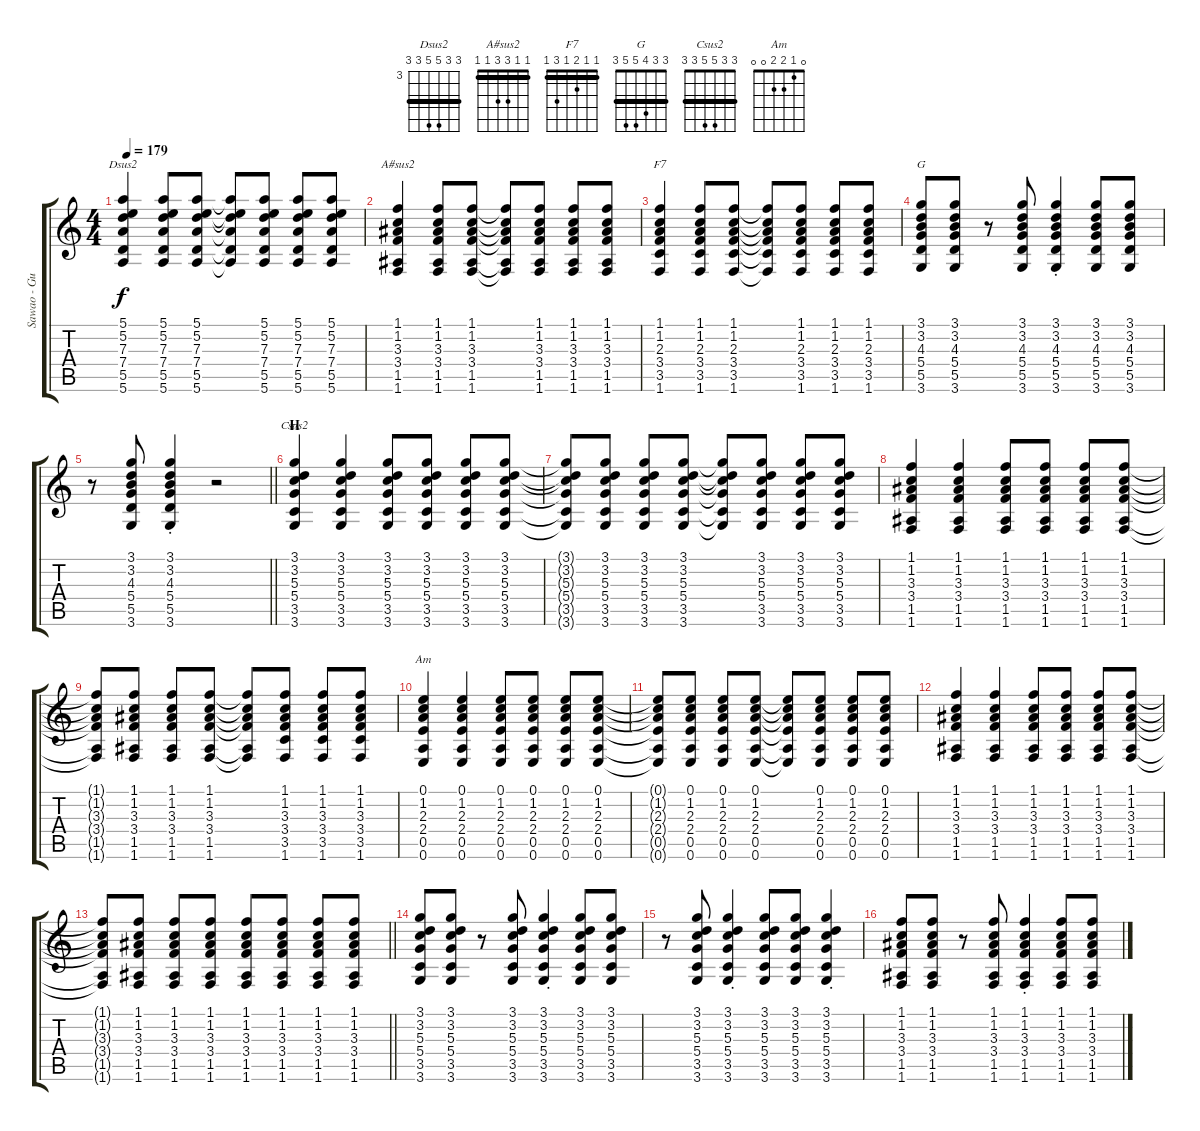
\track ("Sawao - Guit. I" "Sawao - Gu") {instrument overdrivenguitar}
\staff {score tabs}
\tuning (E4 B3 G3 D3 A2 E2) {hide}
\chord ("Dsus2" 5 5 7 7 5 5) {firstfret 3 barre 5}
\chord ("A#sus2" 1 1 3 3 1 1) {barre 1}
\chord ("F7" 1 1 2 1 3 1) {barre 1}
\chord ("G" 3 3 4 5 5 3) {barre 3}
\chord ("Csus2" 3 3 5 5 3 3) {barre 3}
\chord ("Am" 0 1 2 2 0 0)
\ts (4 4)
\tempo 179
\clef g2
\ks c
(5.1 5.2 7.3 7.4 5.5 5.6).4{ch "Dsus2" dy f} (5.1 5.2 7.3 7.4 5.5 5.6).8 (5.1 5.2 7.3 7.4 5.5 5.6).8 (5.1{t} 5.2{t} 7.3{t} 7.4{t} 5.5{t} 5.6{t}).8 (5.1 5.2 7.3 7.4 5.5 5.6).8 (5.1 5.2 7.3 7.4 5.5 5.6).8 (5.1 5.2 7.3 7.4 5.5 5.6).8 |
(1.1 1.2 3.3 3.4 1.5 1.6).4{ch "A#sus2"} (1.1 1.2 3.3 3.4 1.5 1.6).8 (1.1 1.2 3.3 3.4 1.5 1.6).8 (1.1{t} 1.2{t} 3.3{t} 3.4{t} 1.5{t} 1.6{t}).8 (1.1 1.2 3.3 3.4 1.5 1.6).8 (1.1 1.2 3.3 3.4 1.5 1.6).8 (1.1 1.2 3.3 3.4 1.5 1.6).8 |
(1.1 1.2 2.3 3.4 3.5 1.6).4{ch "F7"} (1.1 1.2 2.3 3.4 3.5 1.6).8 (1.1 1.2 2.3 3.4 3.5 1.6).8 (1.1{t} 1.2{t} 2.3{t} 3.4{t} 3.5{t} 1.6{t}).8 (1.1 1.2 2.3 3.4 3.5 1.6).8 (1.1 1.2 2.3 3.4 3.5 1.6).8 (1.1 1.2 2.3 3.4 3.5 1.6).8 |
(3.1 3.2 4.3 5.4 5.5 3.6).8{ch "G"} (3.1 3.2 4.3 5.4 5.5 3.6).8 r.8 (3.1 3.2 4.3 5.4 5.5 3.6).8 (3.1{st} 3.2{st} 4.3{st} 5.4{st} 5.5{st} 3.6{st}).4 (3.1 3.2 4.3 5.4 5.5 3.6).8 (3.1 3.2 4.3 5.4 5.5 3.6).8 |
\barLineRight lightlight
r.8 (3.1 3.2 4.3 5.4 5.5 3.6).8 (3.1{st} 3.2{st} 4.3{st} 5.4{st} 5.5{st} 3.6{st}).4 r.2 |
\section ("" "H")
(3.1 3.2 5.3 5.4 3.5 3.6).4{ch "Csus2"} (3.1 3.2 5.3 5.4 3.5 3.6).4 (3.1 3.2 5.3 5.4 3.5 3.6).8 (3.1 3.2 5.3 5.4 3.5 3.6).8 (3.1 3.2 5.3 5.4 3.5 3.6).8 (3.1 3.2 5.3 5.4 3.5 3.6).8 |
(3.1{t} 3.2{t} 5.3{t} 5.4{t} 3.5{t} 3.6{t}).8 (3.1 3.2 5.3 5.4 3.5 3.6).8 (3.1 3.2 5.3 5.4 3.5 3.6).8 (3.1 3.2 5.3 5.4 3.5 3.6).8 (3.1{t} 3.2{t} 5.3{t} 5.4{t} 3.5{t} 3.6{t}).8 (3.1 3.2 5.3 5.4 3.5 3.6).8 (3.1 3.2 5.3 5.4 3.5 3.6).8 (3.1 3.2 5.3 5.4 3.5 3.6).8 |
(1.1 1.2 3.3 3.4 1.5 1.6).4 (1.1 1.2 3.3 3.4 1.5 1.6).4 (1.1 1.2 3.3 3.4 1.5 1.6).8 (1.1 1.2 3.3 3.4 1.5 1.6).8 (1.1 1.2 3.3 3.4 1.5 1.6).8 (1.1 1.2 3.3 3.4 1.5 1.6).8 |
(1.1{t} 1.2{t} 3.3{t} 3.4{t} 1.5{t} 1.6{t}).8 (1.1 1.2 3.3 3.4 1.5 1.6).8 (1.1 1.2 3.3 3.4 1.5 1.6).8 (1.1 1.2 3.3 3.4 1.5 1.6).8 (1.1{t} 1.2{t} 3.3{t} 3.4{t} 1.5{t} 1.6{t}).8 (1.1 1.2 3.3 3.4 3.5 1.6).8 (1.1 1.2 3.3 3.4 3.5 1.6).8 (1.1 1.2 3.3 3.4 3.5 1.6).8 |
(0.1 1.2 2.3 2.4 0.5 0.6).4{ch "Am"} (0.1 1.2 2.3 2.4 0.5 0.6).4 (0.1 1.2 2.3 2.4 0.5 0.6).8 (0.1 1.2 2.3 2.4 0.5 0.6).8 (0.1 1.2 2.3 2.4 0.5 0.6).8 (0.1 1.2 2.3 2.4 0.5 0.6).8 |
(0.1{t} 1.2{t} 2.3{t} 2.4{t} 0.5{t} 0.6{t}).8 (0.1 1.2 2.3 2.4 0.5 0.6).8 (0.1 1.2 2.3 2.4 0.5 0.6).8 (0.1 1.2 2.3 2.4 0.5 0.6).8 (0.1{t} 1.2{t} 2.3{t} 2.4{t} 0.5{t} 0.6{t}).8 (0.1 1.2 2.3 2.4 0.5 0.6).8 (0.1 1.2 2.3 2.4 0.5 0.6).8 (0.1 1.2 2.3 2.4 0.5 0.6).8 |
(1.1 1.2 3.3 3.4 1.5 1.6).4 (1.1 1.2 3.3 3.4 1.5 1.6).4 (1.1 1.2 3.3 3.4 1.5 1.6).8 (1.1 1.2 3.3 3.4 1.5 1.6).8 (1.1 1.2 3.3 3.4 1.5 1.6).8 (1.1 1.2 3.3 3.4 1.5 1.6).8 |
\barLineRight lightlight
(1.1{t} 1.2{t} 3.3{t} 3.4{t} 1.5{t} 1.6{t}).8 (1.1 1.2 3.3 3.4 1.5 1.6).8 (1.1 1.2 3.3 3.4 1.5 1.6).8 (1.1 1.2 3.3 3.4 1.5 1.6).8 (1.1 1.2 3.3 3.4 1.5 1.6).8 (1.1 1.2 3.3 3.4 1.5 1.6).8 (1.1 1.2 3.3 3.4 1.5 1.6).8 (1.1 1.2 3.3 3.4 1.5 1.6).8 |
(3.1 3.2 5.3 5.4 3.5 3.6).8 (3.1 3.2 5.3 5.4 3.5 3.6).8 r.8 (3.1 3.2 5.3 5.4 3.5 3.6).8 (3.1{st} 3.2{st} 5.3{st} 5.4{st} 3.5{st} 3.6{st}).4 (3.1 3.2 5.3 5.4 3.5 3.6).8 (3.1 3.2 5.3 5.4 3.5 3.6).8 |
r.8 (3.1 3.2 5.3 5.4 3.5 3.6).8 (3.1{st} 3.2{st} 5.3{st} 5.4{st} 3.5{st} 3.6{st}).4 (3.1 3.2 5.3 5.4 3.5 3.6).8 (3.1 3.2 5.3 5.4 3.5 3.6).8 (3.1{st} 3.2{st} 5.3{st} 5.4{st} 3.5{st} 3.6{st}).4 |
(1.1 1.2 3.3 3.4 1.5 1.6).8 (1.1 1.2 3.3 3.4 1.5 1.6).8 r.8 (1.1 1.2 3.3 3.4 1.5 1.6).8 (1.1{st} 1.2{st} 3.3{st} 3.4{st} 1.5{st} 1.6{st}).4 (1.1 1.2 3.3 3.4 1.5 1.6).8 (1.1 1.2 3.3 3.4 1.5 1.6).8
